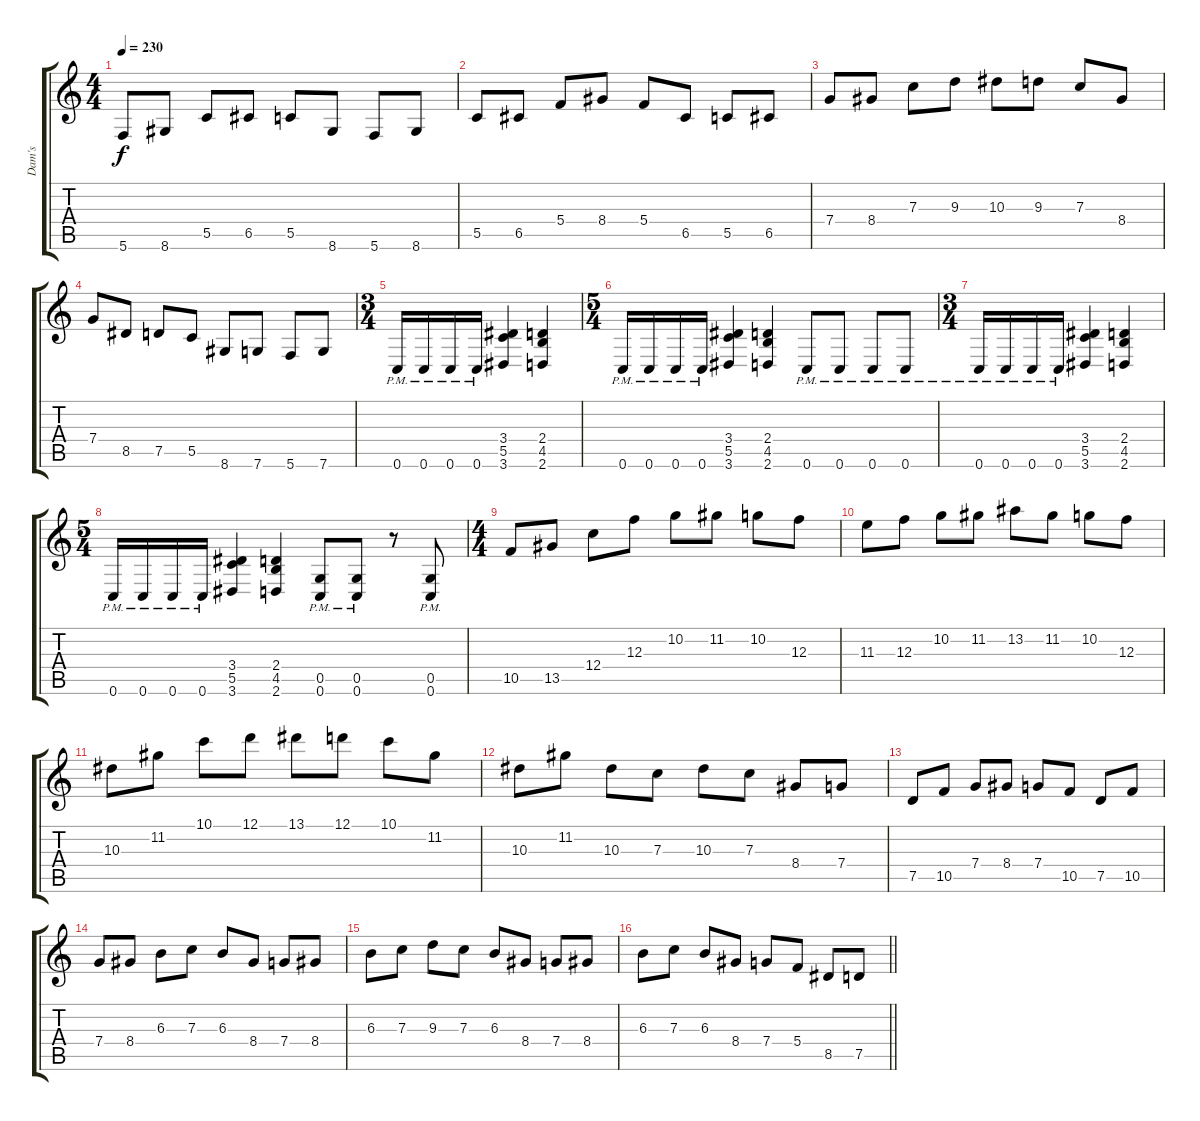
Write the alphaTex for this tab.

\track ("Dam's" "Dam's") {instrument distortionguitar}
\staff {score tabs}
\tuning (D4 A3 F3 C3 G2 C2) {hide}
\ts (4 4)
\tempo 230
\clef g2
\ks c
5.6.8{dy f} 8.6.8 5.5.8 6.5.8 5.5.8 8.6.8 5.6.8 8.6.8 |
5.5.8 6.5.8 5.4.8 8.4.8 5.4.8 6.5.8 5.5.8 6.5.8 |
7.4.8 8.4.8 7.3.8 9.3.8 10.3.8 9.3.8 7.3.8 8.4.8 |
7.4.8 8.5.8 7.5.8 5.5.8 8.6.8 7.6.8 5.6.8 7.6.8 |
\ts (3 4)
0.6{pm}.16 0.6{pm}.16 0.6{pm}.16 0.6{pm}.16 (3.4 5.5 3.6).4 (2.4 4.5 2.6).4 |
\ts (5 4)
0.6{pm}.16 0.6{pm}.16 0.6{pm}.16 0.6{pm}.16 (3.4 5.5 3.6).4 (2.4 4.5 2.6).4 0.6{pm}.8 0.6{pm}.8 0.6{pm}.8 0.6{pm}.8 |
\ts (3 4)
0.6{pm}.16 0.6{pm}.16 0.6{pm}.16 0.6{pm}.16 (3.4 5.5 3.6).4 (2.4 4.5 2.6).4 |
\ts (5 4)
0.6{pm}.16 0.6{pm}.16 0.6{pm}.16 0.6{pm}.16 (3.4 5.5 3.6).4 (2.4 4.5 2.6).4 (0.5{pm} 0.6{pm}).8 (0.5{pm} 0.6{pm}).8 r.8 (0.5{pm} 0.6{pm}).8 |
\ts (4 4)
10.5.8 13.5.8 12.4.8 12.3.8 10.2.8 11.2.8 10.2.8 12.3.8 |
11.3.8 12.3.8 10.2.8 11.2.8 13.2.8 11.2.8 10.2.8 12.3.8 |
10.3.8 11.2.8 10.1.8 12.1.8 13.1.8 12.1.8 10.1.8 11.2.8 |
10.3.8 11.2.8 10.3.8 7.3.8 10.3.8 7.3.8 8.4.8 7.4.8 |
7.5.8 10.5.8 7.4.8 8.4.8 7.4.8 10.5.8 7.5.8 10.5.8 |
7.4.8 8.4.8 6.3.8 7.3.8 6.3.8 8.4.8 7.4.8 8.4.8 |
6.3.8 7.3.8 9.3.8 7.3.8 6.3.8 8.4.8 7.4.8 8.4.8 |
\barLineRight lightlight
6.3.8 7.3.8 6.3.8 8.4.8 7.4.8 5.4.8 8.5.8 7.5.8
